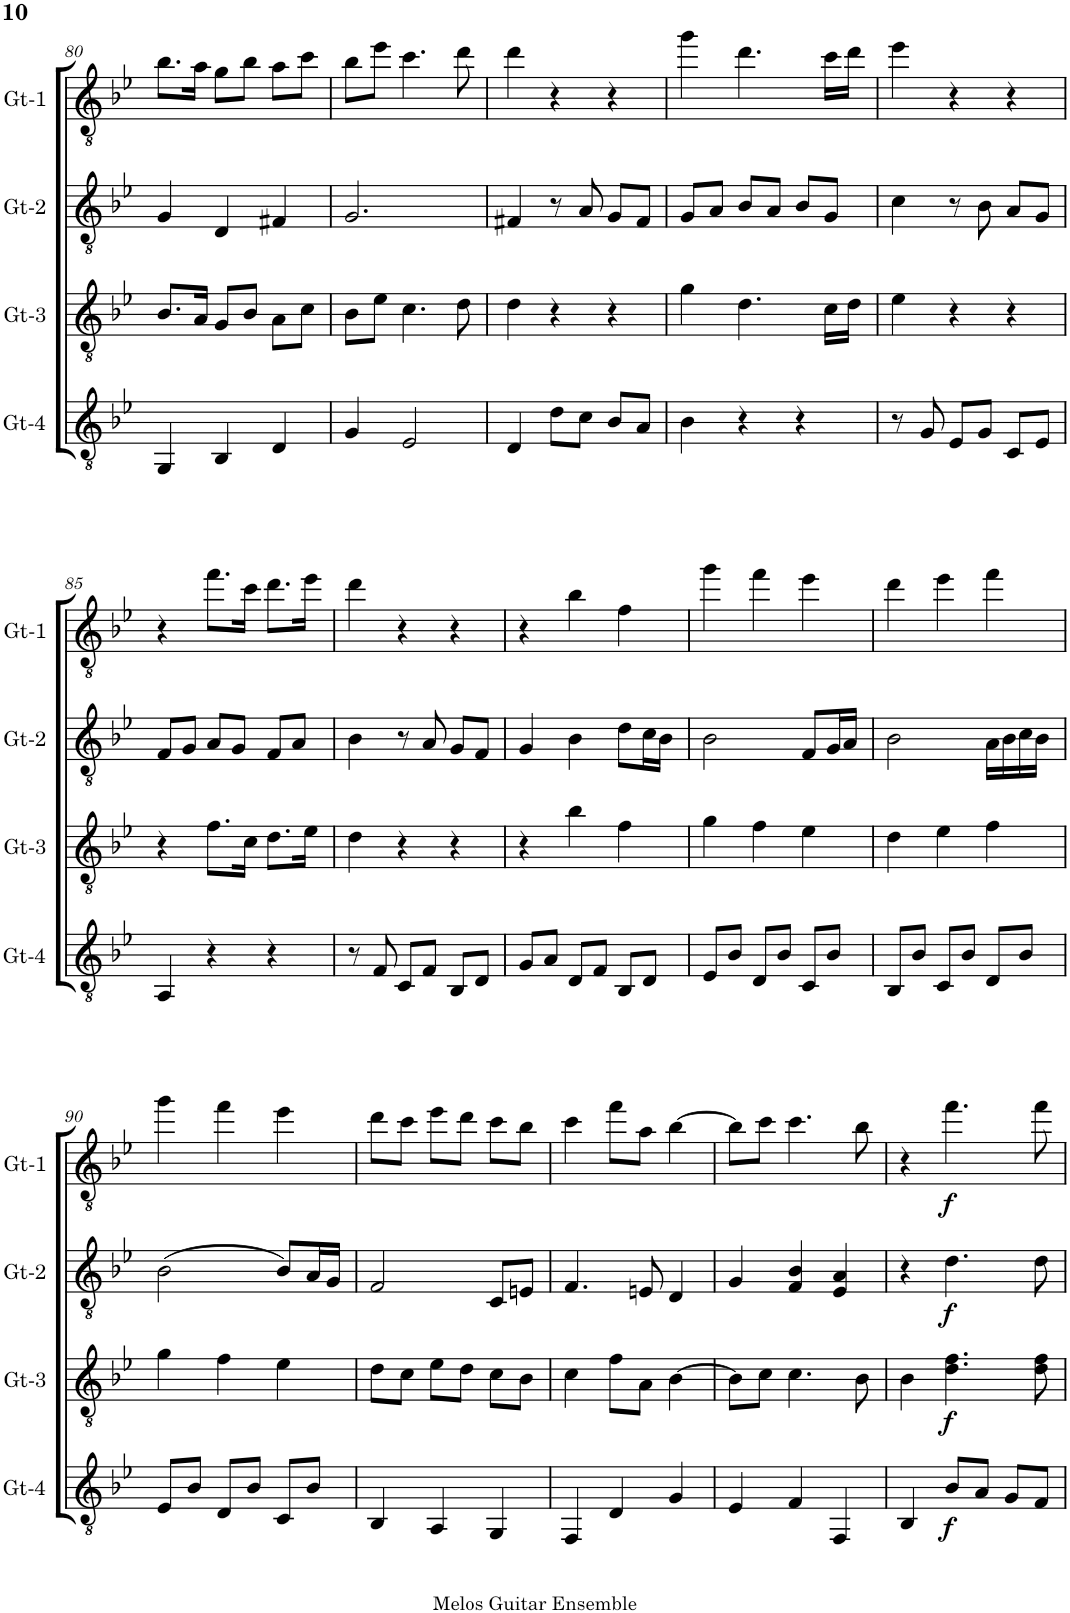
**kern	**dynam	**kern	**dynam	**kern	**dynam	**kern	**dynam
*part4	*part4	*part3	*part3	*part2	*part2	*part1	*part1
*staff4	*staff4	*staff3	*staff3	*staff2	*staff2	*staff1	*staff1
*I"Gt-4	*	*I"Gt-3	*	*I"Gt-2	*	*I"Gt-1	*
*I'Gt-4	*	*I'Gt-3	*	*I'Gt-2	*	*I'Gt-1	*
!!LO:PB:g=z
*clefGv2	*	*clefGv2	*	*clefGv2	*	*clefGv2	*
*k[b-e-]	*	*k[b-e-]	*	*k[b-e-]	*	*k[b-e-]	*
*M3/4	*	*M3/4	*	*M3/4	*	*M3/4	*
=80	=80	=80	=80	=80	=80	=80	=80
4GG/	.	8.B-/L	.	4G/	.	8.b-\L	.
.	.	16A/Jk	.	.	.	16a\Jk	.
4BB-/	.	8G/L	.	4D/	.	8g\L	.
.	.	8B-/J	.	.	.	8b-\J	.
4D/	.	8A\L	.	4F#X/	.	8a\L	.
.	.	8c\J	.	.	.	8cc\J	.
=81	=81	=81	=81	=81	=81	=81	=81
4G/	.	8B-\L	.	2.G/	.	8b-\L	.
.	.	8e-\J	.	.	.	8ee-\J	.
2E-/	.	4.c\	.	.	.	4.cc\	.
.	.	8d\	.	.	.	8dd\	.
=82	=82	=82	=82	=82	=82	=82	=82
4D/	.	4d\	.	4F#X/	.	4dd\	.
8d\L	.	4r	.	8r	.	4r	.
8c\J	.	.	.	8A/	.	.	.
8B-/L	.	4r	.	8G/L	.	4r	.
8A/J	.	.	.	8F#/J	.	.	.
=83	=83	=83	=83	=83	=83	=83	=83
4B-\	.	4g\	.	8G/L	.	4gg\	.
.	.	.	.	8A/J	.	.	.
4r	.	4.d\	.	8B-/L	.	4.dd\	.
.	.	.	.	8A/J	.	.	.
4r	.	.	.	8B-/L	.	.	.
.	.	16c\LL	.	8G/J	.	16cc\LL	.
.	.	16d\JJ	.	.	.	16dd\JJ	.
=84	=84	=84	=84	=84	=84	=84	=84
8r	.	4e-\	.	4c\	.	4ee-\	.
8G/	.	.	.	.	.	.	.
8E-/L	.	4r	.	8r	.	4r	.
8G/J	.	.	.	8B-\	.	.	.
8C/L	.	4r	.	8A/L	.	4r	.
8E-/J	.	.	.	8G/J	.	.	.
!!LO:LB:g=z
=85	=85	=85	=85	=85	=85	=85	=85
4AA/	.	4r	.	8F/L	.	4r	.
.	.	.	.	8G/J	.	.	.
4r	.	8.f\L	.	8A/L	.	8.ff\L	.
.	.	.	.	8G/J	.	.	.
.	.	16c\Jk	.	.	.	16cc\Jk	.
4r	.	8.d\L	.	8F/L	.	8.dd\L	.
.	.	.	.	8A/J	.	.	.
.	.	16e-\Jk	.	.	.	16ee-\Jk	.
=86	=86	=86	=86	=86	=86	=86	=86
8r	.	4d\	.	4B-\	.	4dd\	.
8F/	.	.	.	.	.	.	.
8C/L	.	4r	.	8r	.	4r	.
8F/J	.	.	.	8A/	.	.	.
8BB-/L	.	4r	.	8G/L	.	4r	.
8D/J	.	.	.	8F/J	.	.	.
=87	=87	=87	=87	=87	=87	=87	=87
8G/L	.	4r	.	4G/	.	4r	.
8A/J	.	.	.	.	.	.	.
8D/L	.	4b-\	.	4B-\	.	4b-\	.
8F/J	.	.	.	.	.	.	.
8BB-/L	.	4f\	.	8d\L	.	4f\	.
8D/J	.	.	.	16c\L	.	.	.
.	.	.	.	16B-\JJ	.	.	.
=88	=88	=88	=88	=88	=88	=88	=88
8E-/L	.	4g\	.	2B-\	.	4gg\	.
8B-/J	.	.	.	.	.	.	.
8D/L	.	4f\	.	.	.	4ff\	.
8B-/J	.	.	.	.	.	.	.
8C/L	.	4e-\	.	8F/L	.	4ee-\	.
8B-/J	.	.	.	16G/L	.	.	.
.	.	.	.	16A/JJ	.	.	.
=89	=89	=89	=89	=89	=89	=89	=89
8BB-/L	.	4d\	.	2B-\	.	4dd\	.
8B-/J	.	.	.	.	.	.	.
8C/L	.	4e-\	.	.	.	4ee-\	.
8B-/J	.	.	.	.	.	.	.
8D/L	.	4f\	.	16A\LL	.	4ff\	.
.	.	.	.	16B-\	.	.	.
8B-/J	.	.	.	16c\	.	.	.
.	.	.	.	16B-\JJ	.	.	.
!!LO:LB:g=z
=90	=90	=90	=90	=90	=90	=90	=90
8E-/L	.	4g\	.	(2B-\	.	4gg\	.
8B-/J	.	.	.	.	.	.	.
8D/L	.	4f\	.	.	.	4ff\	.
8B-/J	.	.	.	.	.	.	.
8C/L	.	4e-\	.	8B-/L)	.	4ee-\	.
8B-/J	.	.	.	16A/L	.	.	.
.	.	.	.	16G/JJ	.	.	.
=91	=91	=91	=91	=91	=91	=91	=91
4BB-/	.	8d\L	.	2F/	.	8dd\L	.
.	.	8c\J	.	.	.	8cc\J	.
4AA/	.	8e-\L	.	.	.	8ee-\L	.
.	.	8d\J	.	.	.	8dd\J	.
4GG/	.	8c\L	.	8C/L	.	8cc\L	.
.	.	8B-\J	.	8En/J	.	8b-\J	.
=92	=92	=92	=92	=92	=92	=92	=92
4FF/	.	4c\	.	4.F/	.	4cc\	.
4D/	.	8f\L	.	.	.	8ff\L	.
.	.	8A\J	.	8En/	.	8a\J	.
4G/	.	[4B-\	.	4D/	.	[4b-\	.
=93	=93	=93	=93	=93	=93	=93	=93
4E-/	.	8B-\L]	.	4G/	.	8b-\L]	.
.	.	8c\J	.	.	.	8cc\J	.
4F/	.	4.c\	.	4F/ 4B-/	.	4.cc\	.
4FF/	.	.	.	4E-/ 4A/	.	.	.
.	.	8B-\	.	.	.	8b-\	.
=94	=94	=94	=94	=94	=94	=94	=94
4BB-/	.	4B-\	.	4r	.	4r	.
!	!LO:DY:b	!	!LO:DY:b	!	!LO:DY:b	!	!LO:DY:b
8B-/L	f	4.d\ 4.f\	f	4.d\	f	4.ff\	f
8A/J	.	.	.	.	.	.	.
8G/L	.	.	.	.	.	.	.
8F/J	.	8d\ 8f\	.	8d\	.	8ff\	.
=	=	=	=	=	=	=	=
*-	*-	*-	*-	*-	*-	*-	*-
